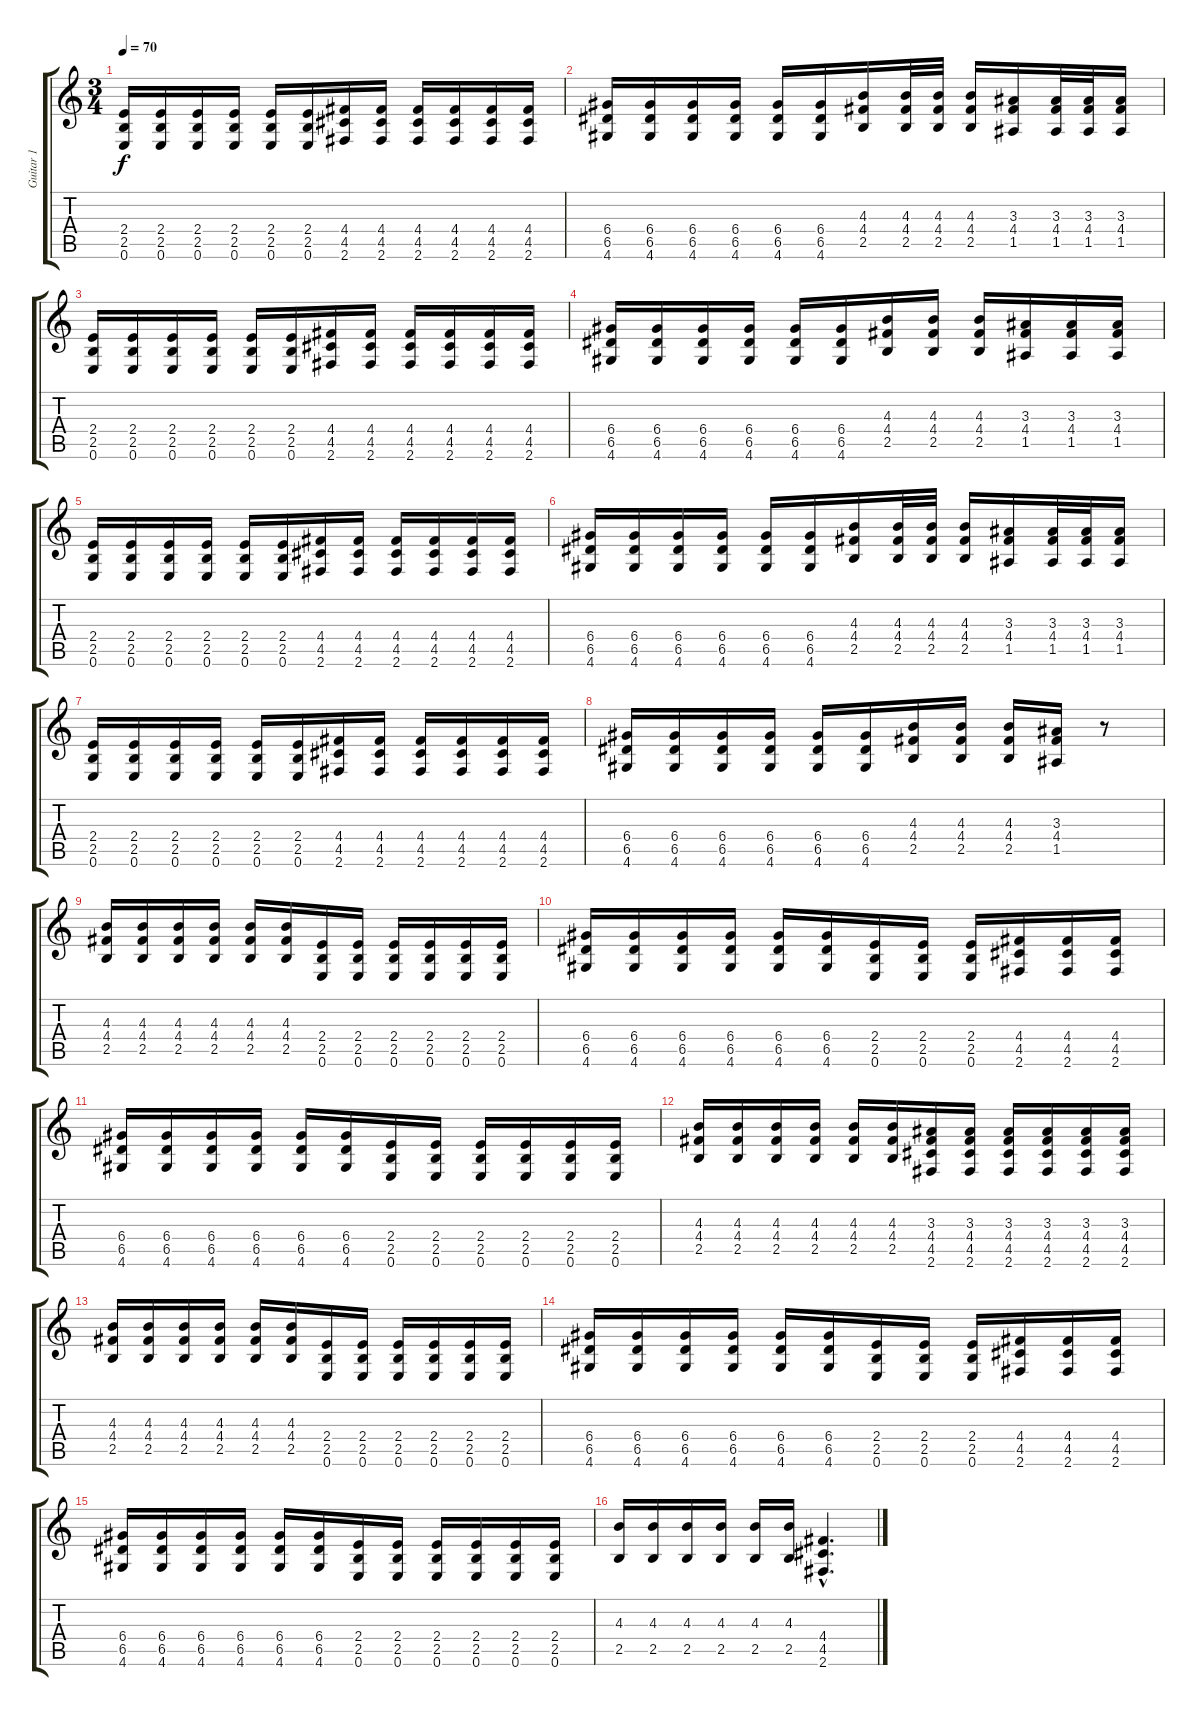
\track ("Guitar 1" "Guitar 1") {instrument electricguitarclean}
\staff {score tabs}
\tuning (E4 B3 G3 D3 A2 E2) {hide}
\ts (3 4)
\tempo 70
\clef g2
\ks c
(2.4 2.5 0.6).16{dy f volume 16 balance 2 instrument electricguitarmuted} (2.4 2.5 0.6).16 (2.4 2.5 0.6).16 (2.4 2.5 0.6).16 (2.4 2.5 0.6).16 (2.4 2.5 0.6).16 (4.4 4.5 2.6).16 (4.4 4.5 2.6).16 (4.4 4.5 2.6).16 (4.4 4.5 2.6).16 (4.4 4.5 2.6).16 (4.4 4.5 2.6).16 |
(6.4 6.5 4.6).16 (6.4 6.5 4.6).16 (6.4 6.5 4.6).16 (6.4 6.5 4.6).16 (6.4 6.5 4.6).16 (6.4 6.5 4.6).16 (4.3 4.4 2.5).16{volume 16 balance 2 instrument overdrivenguitar} (4.3 4.4 2.5).32 (4.3 4.4 2.5).32 (4.3 4.4 2.5).16 (3.3 4.4 1.5).16 (3.3 4.4 1.5).32 (3.3 4.4 1.5).32 (3.3 4.4 1.5).16 |
(2.4 2.5 0.6).16{volume 16 balance 2 instrument overdrivenguitar} (2.4 2.5 0.6).16 (2.4 2.5 0.6).16 (2.4 2.5 0.6).16 (2.4 2.5 0.6).16 (2.4 2.5 0.6).16 (4.4 4.5 2.6).16 (4.4 4.5 2.6).16 (4.4 4.5 2.6).16 (4.4 4.5 2.6).16 (4.4 4.5 2.6).16 (4.4 4.5 2.6).16 |
(6.4 6.5 4.6).16 (6.4 6.5 4.6).16 (6.4 6.5 4.6).16 (6.4 6.5 4.6).16 (6.4 6.5 4.6).16 (6.4 6.5 4.6).16 (4.3 4.4 2.5).16 (4.3 4.4 2.5).16 (4.3 4.4 2.5).16 (3.3 4.4 1.5).16 (3.3 4.4 1.5).16 (3.3 4.4 1.5).16 |
(2.4 2.5 0.6).16{volume 16 balance 2 instrument electricguitarmuted} (2.4 2.5 0.6).16 (2.4 2.5 0.6).16 (2.4 2.5 0.6).16 (2.4 2.5 0.6).16 (2.4 2.5 0.6).16 (4.4 4.5 2.6).16 (4.4 4.5 2.6).16 (4.4 4.5 2.6).16 (4.4 4.5 2.6).16 (4.4 4.5 2.6).16 (4.4 4.5 2.6).16 |
(6.4 6.5 4.6).16 (6.4 6.5 4.6).16 (6.4 6.5 4.6).16 (6.4 6.5 4.6).16 (6.4 6.5 4.6).16 (6.4 6.5 4.6).16 (4.3 4.4 2.5).16{volume 16 balance 2 instrument overdrivenguitar} (4.3 4.4 2.5).32 (4.3 4.4 2.5).32 (4.3 4.4 2.5).16 (3.3 4.4 1.5).16 (3.3 4.4 1.5).32 (3.3 4.4 1.5).32 (3.3 4.4 1.5).16 |
(2.4 2.5 0.6).16{volume 16 balance 2 instrument overdrivenguitar} (2.4 2.5 0.6).16 (2.4 2.5 0.6).16 (2.4 2.5 0.6).16 (2.4 2.5 0.6).16 (2.4 2.5 0.6).16 (4.4 4.5 2.6).16 (4.4 4.5 2.6).16 (4.4 4.5 2.6).16 (4.4 4.5 2.6).16 (4.4 4.5 2.6).16 (4.4 4.5 2.6).16 |
(6.4 6.5 4.6).16 (6.4 6.5 4.6).16 (6.4 6.5 4.6).16 (6.4 6.5 4.6).16 (6.4 6.5 4.6).16 (6.4 6.5 4.6).16 (4.3 4.4 2.5).16 (4.3 4.4 2.5).16 (4.3 4.4 2.5).16 (3.3 4.4 1.5).16 r.8 |
(4.3 4.4 2.5).16{instrument overdrivenguitar} (4.3 4.4 2.5).16 (4.3 4.4 2.5).16 (4.3 4.4 2.5).16 (4.3 4.4 2.5).16 (4.3 4.4 2.5).16 (2.4 2.5 0.6).16 (2.4 2.5 0.6).16 (2.4 2.5 0.6).16 (2.4 2.5 0.6).16 (2.4 2.5 0.6).16 (2.4 2.5 0.6).16 |
(6.4 6.5 4.6).16 (6.4 6.5 4.6).16 (6.4 6.5 4.6).16 (6.4 6.5 4.6).16 (6.4 6.5 4.6).16 (6.4 6.5 4.6).16 (2.4 2.5 0.6).16 (2.4 2.5 0.6).16 (2.4 2.5 0.6).16 (4.4 4.5 2.6).16 (4.4 4.5 2.6).16 (4.4 4.5 2.6).16 |
(6.4 6.5 4.6).16{instrument electricguitarmuted} (6.4 6.5 4.6).16 (6.4 6.5 4.6).16 (6.4 6.5 4.6).16 (6.4 6.5 4.6).16 (6.4 6.5 4.6).16 (2.4 2.5 0.6).16 (2.4 2.5 0.6).16 (2.4 2.5 0.6).16 (2.4 2.5 0.6).16 (2.4 2.5 0.6).16 (2.4 2.5 0.6).16 |
(4.3 4.4 2.5).16{instrument overdrivenguitar} (4.3 4.4 2.5).16 (4.3 4.4 2.5).16 (4.3 4.4 2.5).16 (4.3 4.4 2.5).16 (4.3 4.4 2.5).16 (3.3 4.4 4.5 2.6).16 (3.3 4.4 4.5 2.6).16 (3.3 4.4 4.5 2.6).16 (3.3 4.4 4.5 2.6).16 (3.3 4.4 4.5 2.6).16 (3.3 4.4 4.5 2.6).16 |
(4.3 4.4 2.5).16{instrument overdrivenguitar} (4.3 4.4 2.5).16 (4.3 4.4 2.5).16 (4.3 4.4 2.5).16 (4.3 4.4 2.5).16 (4.3 4.4 2.5).16 (2.4 2.5 0.6).16 (2.4 2.5 0.6).16 (2.4 2.5 0.6).16 (2.4 2.5 0.6).16 (2.4 2.5 0.6).16 (2.4 2.5 0.6).16 |
(6.4 6.5 4.6).16 (6.4 6.5 4.6).16 (6.4 6.5 4.6).16 (6.4 6.5 4.6).16 (6.4 6.5 4.6).16 (6.4 6.5 4.6).16 (2.4 2.5 0.6).16 (2.4 2.5 0.6).16 (2.4 2.5 0.6).16 (4.4 4.5 2.6).16 (4.4 4.5 2.6).16 (4.4 4.5 2.6).16 |
(6.4 6.5 4.6).16{instrument electricguitarmuted} (6.4 6.5 4.6).16 (6.4 6.5 4.6).16 (6.4 6.5 4.6).16 (6.4 6.5 4.6).16 (6.4 6.5 4.6).16 (2.4 2.5 0.6).16 (2.4 2.5 0.6).16 (2.4 2.5 0.6).16 (2.4 2.5 0.6).16 (2.4 2.5 0.6).16 (2.4 2.5 0.6).16 |
(4.3 2.5).16{instrument overdrivenguitar} (4.3 2.5).16 (4.3 2.5).16 (4.3 2.5).16 (4.3 2.5).16 (4.3 2.5).16 (4.4{hac} 4.5{hac} 2.6{hac}).4{d}
